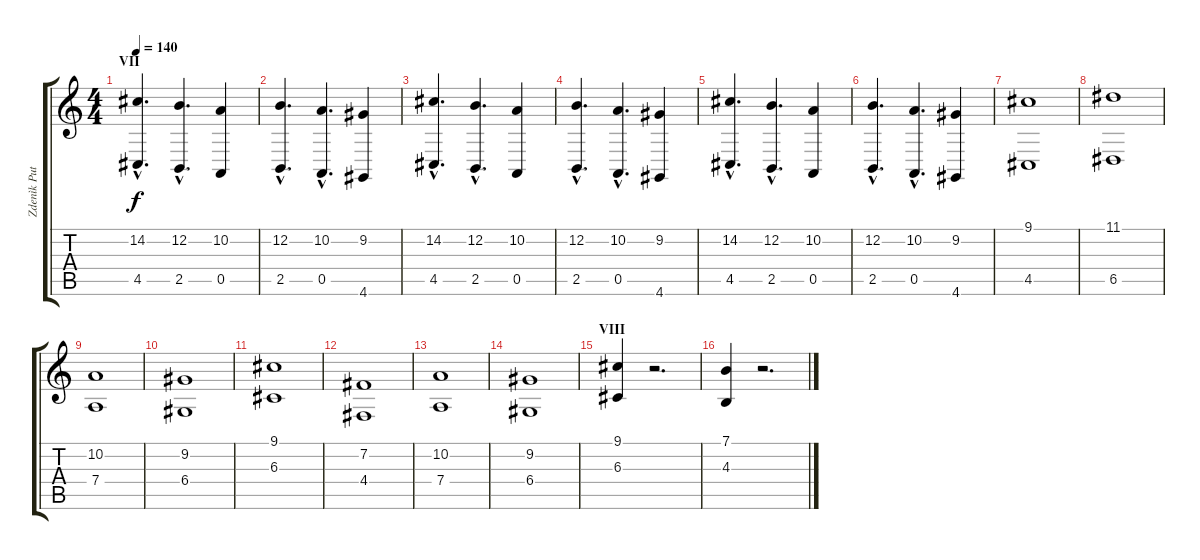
\track ("Zdenìk Putala" "Zdenìk Put") {instrument lead2sawtooth}
\staff {score tabs}
\tuning (E4 B3 G3 D3 A2 E2) {hide}
\ts (4 4)
\section ("" "VII")
\tempo 140
\clef g2
\ks c
(14.2{hac} 4.5{hac}).4{d dy f instrument drawbarorgan} (12.2{hac} 2.5{hac}).4{d} (10.2 0.5).4 |
(12.2{hac} 2.5{hac}).4{d} (10.2{hac} 0.5{hac}).4{d} (9.2 4.6).4 |
(14.2{hac} 4.5{hac}).4{d} (12.2{hac} 2.5{hac}).4{d} (10.2 0.5).4 |
(12.2{hac} 2.5{hac}).4{d} (10.2{hac} 0.5{hac}).4{d} (9.2 4.6).4 |
(14.2{hac} 4.5{hac}).4{d} (12.2{hac} 2.5{hac}).4{d} (10.2 0.5).4 |
(12.2{hac} 2.5{hac}).4{d} (10.2{hac} 0.5{hac}).4{d} (9.2 4.6).4 |
(9.1 4.5).1 |
(11.1 6.5).1 |
(10.2 7.4).1 |
(9.2 6.4).1 |
(9.1 6.3).1 |
(7.2 4.4).1 |
(10.2 7.4).1 |
(9.2 6.4).1 |
\section ("" "VIII")
(9.1 6.3).4{volume 13 instrument orchestrahit} r.2{d} |
(7.1 4.3).4 r.2{d}
